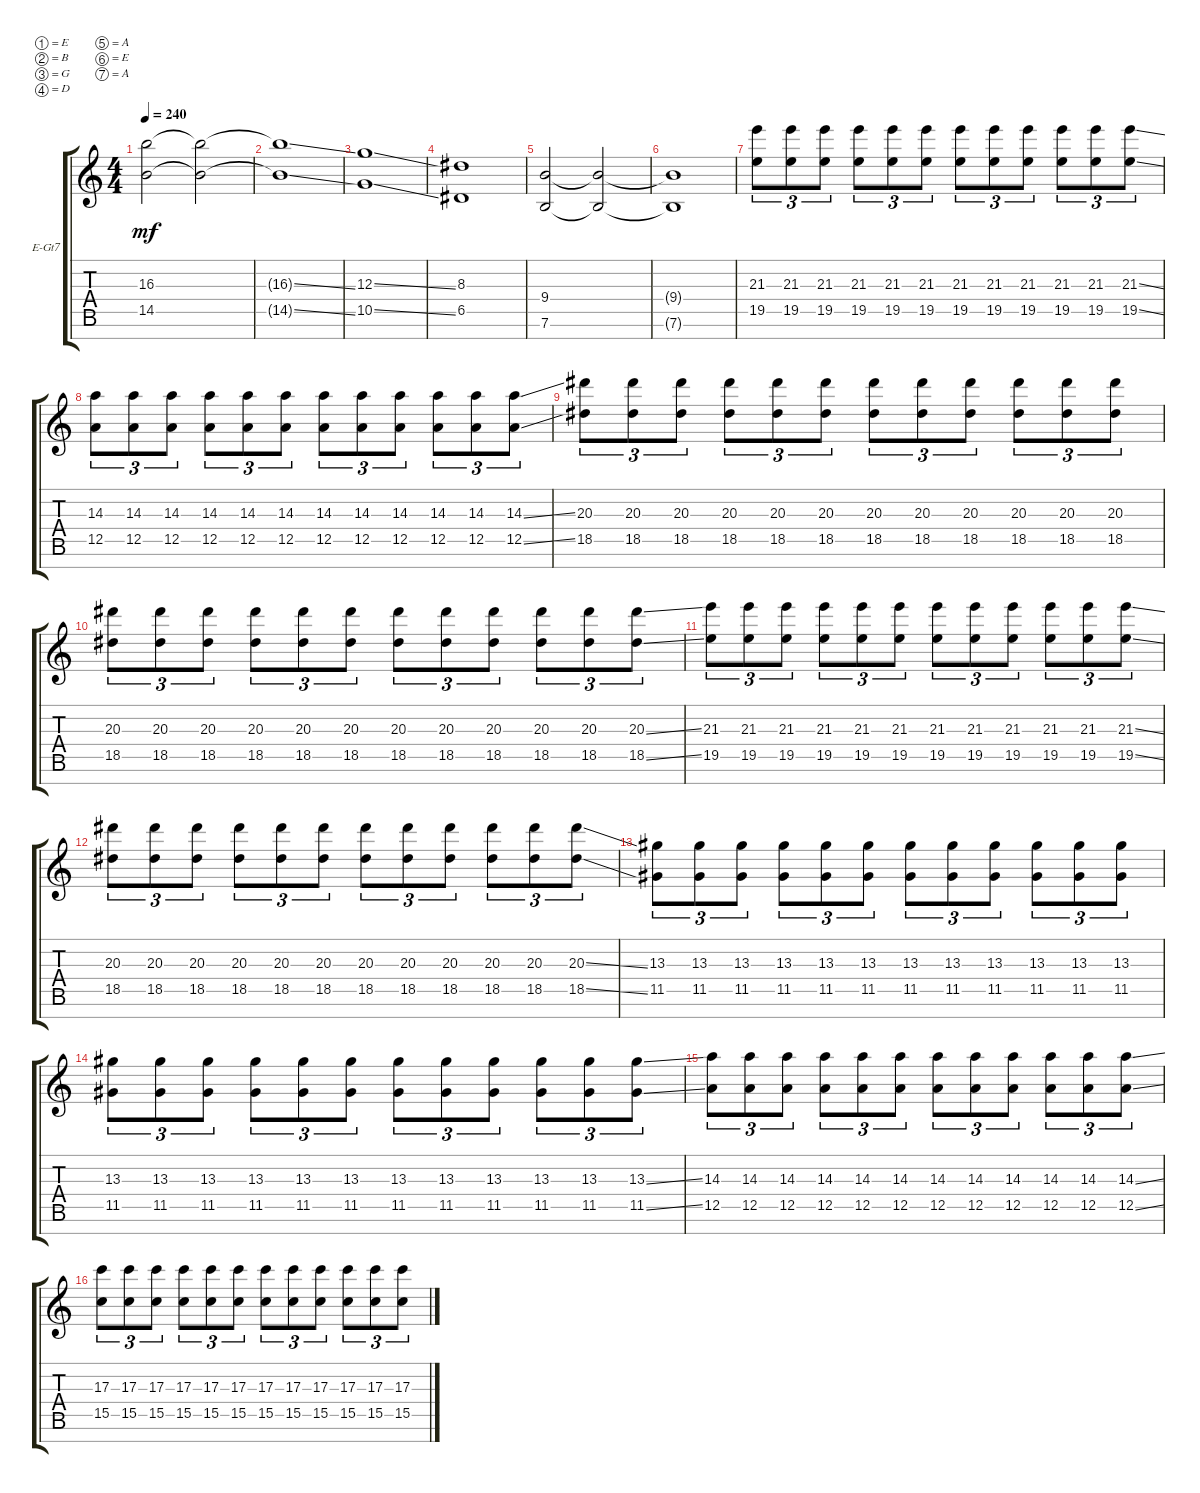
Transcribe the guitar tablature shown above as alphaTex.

\defaultSystemsLayout 4
\bracketExtendMode groupsimilarinstruments
\firstSystemTrackNameOrientation horizontal
\otherSystemsTrackNameOrientation horizontal
\track ("Electric Guitar" "E-Gt7") {instrument distortionguitar}
\staff {score tabs}
\tuning (E4 B3 G3 D3 A2 E2 A1)
\ts (4 4)
\tempo 240
\clef g2
\ks c
(14.5 16.3).2{dy mf} (14.5{t} 16.3{t}).2 |
(14.5{ss t} 16.3{ss t}).1 |
(10.5{ss} 12.3{ss}).1 |
(6.5 8.3).1 |
(7.6 9.4).2 (7.6{t} 9.4{t}).2 |
(7.6{t} 9.4{t}).1 |
(19.5 21.3).8{tu (3 2)} (19.5 21.3).8{tu (3 2)} (19.5 21.3).8{tu (3 2)} (19.5 21.3).8{tu (3 2)} (19.5 21.3).8{tu (3 2)} (19.5 21.3).8{tu (3 2)} (19.5 21.3).8{tu (3 2)} (19.5 21.3).8{tu (3 2)} (19.5 21.3).8{tu (3 2)} (19.5 21.3).8{tu (3 2)} (19.5 21.3).8{tu (3 2)} (19.5{ss} 21.3{ss}).8{tu (3 2)} |
(12.5 14.3).8{tu (3 2)} (12.5 14.3).8{tu (3 2)} (12.5 14.3).8{tu (3 2)} (12.5 14.3).8{tu (3 2)} (12.5 14.3).8{tu (3 2)} (12.5 14.3).8{tu (3 2)} (12.5 14.3).8{tu (3 2)} (12.5 14.3).8{tu (3 2)} (12.5 14.3).8{tu (3 2)} (12.5 14.3).8{tu (3 2)} (12.5 14.3).8{tu (3 2)} (12.5{ss} 14.3{ss}).8{tu (3 2)} |
(18.5 20.3).8{tu (3 2)} (18.5 20.3).8{tu (3 2)} (18.5 20.3).8{tu (3 2)} (18.5 20.3).8{tu (3 2)} (18.5 20.3).8{tu (3 2)} (18.5 20.3).8{tu (3 2)} (18.5 20.3).8{tu (3 2)} (18.5 20.3).8{tu (3 2)} (18.5 20.3).8{tu (3 2)} (18.5 20.3).8{tu (3 2)} (18.5 20.3).8{tu (3 2)} (18.5 20.3).8{tu (3 2)} |
(18.5 20.3).8{tu (3 2)} (18.5 20.3).8{tu (3 2)} (18.5 20.3).8{tu (3 2)} (18.5 20.3).8{tu (3 2)} (18.5 20.3).8{tu (3 2)} (18.5 20.3).8{tu (3 2)} (18.5 20.3).8{tu (3 2)} (18.5 20.3).8{tu (3 2)} (18.5 20.3).8{tu (3 2)} (18.5 20.3).8{tu (3 2)} (18.5 20.3).8{tu (3 2)} (18.5{ss} 20.3{ss}).8{tu (3 2)} |
(19.5 21.3).8{tu (3 2)} (19.5 21.3).8{tu (3 2)} (19.5 21.3).8{tu (3 2)} (19.5 21.3).8{tu (3 2)} (19.5 21.3).8{tu (3 2)} (19.5 21.3).8{tu (3 2)} (19.5 21.3).8{tu (3 2)} (19.5 21.3).8{tu (3 2)} (19.5 21.3).8{tu (3 2)} (19.5 21.3).8{tu (3 2)} (19.5 21.3).8{tu (3 2)} (19.5{ss} 21.3{ss}).8{tu (3 2)} |
(18.5 20.3).8{tu (3 2)} (18.5 20.3).8{tu (3 2)} (18.5 20.3).8{tu (3 2)} (18.5 20.3).8{tu (3 2)} (18.5 20.3).8{tu (3 2)} (18.5 20.3).8{tu (3 2)} (18.5 20.3).8{tu (3 2)} (18.5 20.3).8{tu (3 2)} (18.5 20.3).8{tu (3 2)} (18.5 20.3).8{tu (3 2)} (18.5 20.3).8{tu (3 2)} (18.5{ss} 20.3{ss}).8{tu (3 2)} |
(11.5 13.3).8{tu (3 2)} (11.5 13.3).8{tu (3 2)} (11.5 13.3).8{tu (3 2)} (11.5 13.3).8{tu (3 2)} (11.5 13.3).8{tu (3 2)} (11.5 13.3).8{tu (3 2)} (11.5 13.3).8{tu (3 2)} (11.5 13.3).8{tu (3 2)} (11.5 13.3).8{tu (3 2)} (11.5 13.3).8{tu (3 2)} (11.5 13.3).8{tu (3 2)} (11.5 13.3).8{tu (3 2)} |
(11.5 13.3).8{tu (3 2)} (11.5 13.3).8{tu (3 2)} (11.5 13.3).8{tu (3 2)} (11.5 13.3).8{tu (3 2)} (11.5 13.3).8{tu (3 2)} (11.5 13.3).8{tu (3 2)} (11.5 13.3).8{tu (3 2)} (11.5 13.3).8{tu (3 2)} (11.5 13.3).8{tu (3 2)} (11.5 13.3).8{tu (3 2)} (11.5 13.3).8{tu (3 2)} (11.5{ss} 13.3{ss}).8{tu (3 2)} |
(12.5 14.3).8{tu (3 2)} (12.5 14.3).8{tu (3 2)} (12.5 14.3).8{tu (3 2)} (12.5 14.3).8{tu (3 2)} (12.5 14.3).8{tu (3 2)} (12.5 14.3).8{tu (3 2)} (12.5 14.3).8{tu (3 2)} (12.5 14.3).8{tu (3 2)} (12.5 14.3).8{tu (3 2)} (12.5 14.3).8{tu (3 2)} (12.5 14.3).8{tu (3 2)} (12.5{ss} 14.3{ss}).8{tu (3 2)} |
(15.5 17.3).8{tu (3 2)} (15.5 17.3).8{tu (3 2)} (15.5 17.3).8{tu (3 2)} (15.5 17.3).8{tu (3 2)} (15.5 17.3).8{tu (3 2)} (15.5 17.3).8{tu (3 2)} (15.5 17.3).8{tu (3 2)} (15.5 17.3).8{tu (3 2)} (15.5 17.3).8{tu (3 2)} (15.5 17.3).8{tu (3 2)} (15.5 17.3).8{tu (3 2)} (15.5{ss} 17.3{ss}).8{tu (3 2)}
